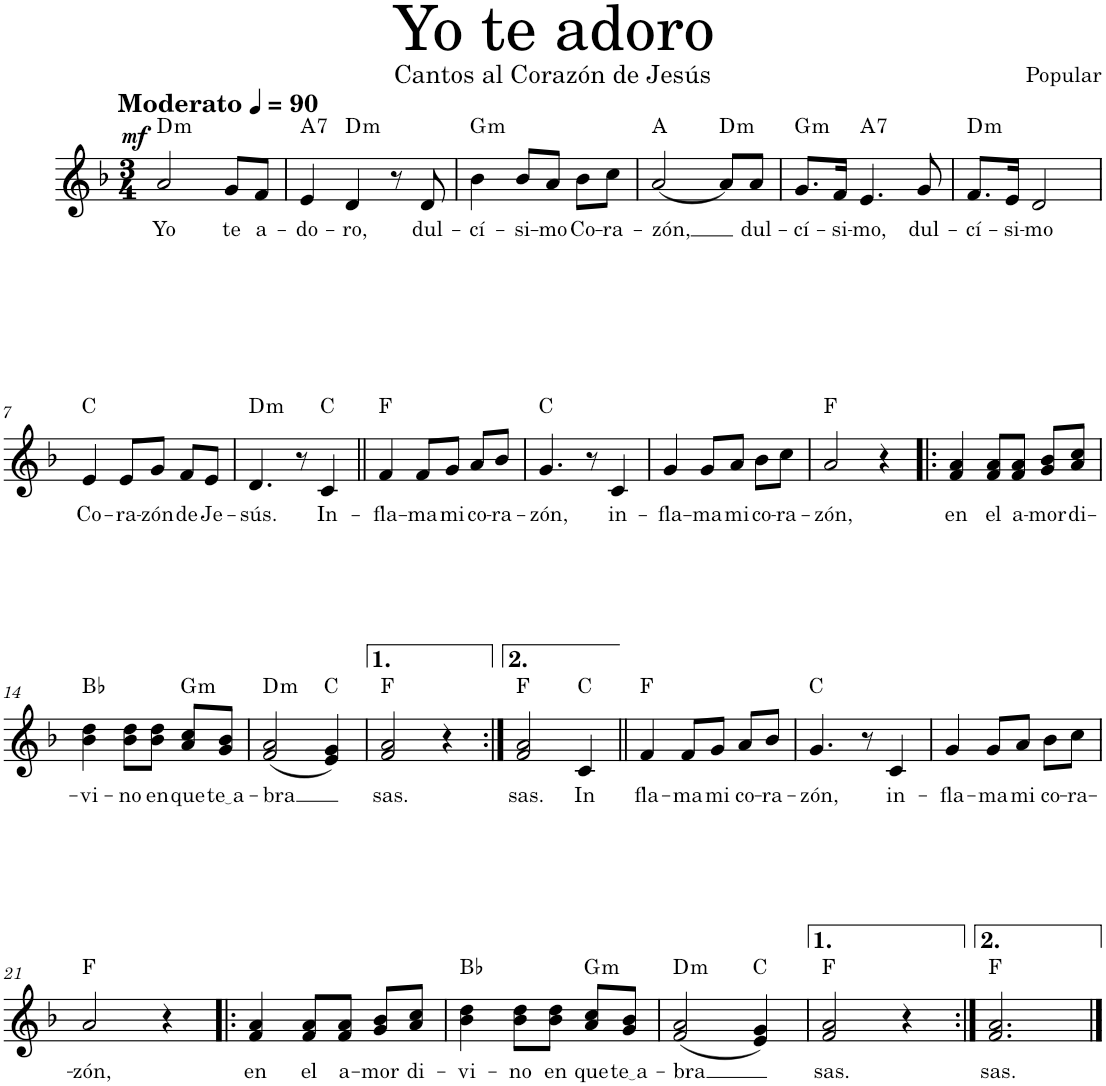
**kern	**text	**dynam	**harte
*part1	*part1	*part1	*part1
*staff1	*staff1	*staff1	*
*I"Soprano	*	*	*
*I'S.	*	*	*
*clefG2	*	*	*
*k[b-]	*	*	*
*M3/4	*	*	*
*MM90	*	*	*
=1	=1	=1	=1
!LO:TX:a:B:t=Moderato	!	!	!
!	!LO:LY:b	!LO:DY:a	!LO:H:kt=m
2a/	Yo	mf	D:min
!	!LO:LY:b	!	!
8g/L	te	.	.
!	!LO:LY:b	!	!
8f/J	a-	.	.
=2	=2	=2	=2
!	!LO:LY:b	!	!LO:H:kt=7
4e/	-do-	.	A:7
!	!LO:LY:b	!	!LO:H:kt=m
4d/	-ro,	.	D:min
8r	.	.	.
!	!LO:LY:b	!	!
8d/	dul-	.	.
=3	=3	=3	=3
!	!LO:LY:b	!	!LO:H:kt=m
4b-\	-cí-	.	G:min
!	!LO:LY:b	!	!
8b-/L	-si-	.	.
!	!LO:LY:b	!	!
8a/J	-mo	.	.
!	!LO:LY:b	!	!
8b-\L	Co-	.	.
!	!LO:LY:b	!	!
8cc\J	-ra-	.	.
=4	=4	=4	=4
!	!LO:LY:b	!	!
[2a/	-zón,	.	A:maj
!	!	!	!LO:H:kt=m
8a/L]	.	.	D:min
!	!LO:LY:b	!	!
8a/J	dul-	.	.
=5	=5	=5	=5
!	!LO:LY:b	!	!LO:H:kt=m
8.g/L	-cí-	.	G:min
!	!LO:LY:b	!	!
16f/Jk	-si-	.	.
!	!LO:LY:b	!	!LO:H:kt=7
4.e/	-mo,	.	A:7
!	!LO:LY:b	!	!
8g/	dul-	.	.
=6	=6	=6	=6
!	!LO:LY:b	!	!LO:H:kt=m
8.f/L	-cí-	.	D:min
!	!LO:LY:b	!	!
16e/Jk	-si-	.	.
!	!LO:LY:b	!	!
2d/	-mo	.	.
!!LO:LB:g=z
=7	=7	=7	=7
!	!LO:LY:b	!	!
4e/	Co-	.	C:maj
!	!LO:LY:b	!	!
8e/L	-ra-	.	.
!	!LO:LY:b	!	!
8g/J	-zón	.	.
!	!LO:LY:b	!	!
8f/L	de	.	.
!	!LO:LY:b	!	!
8e/J	Je-	.	.
=8	=8	=8	=8
!	!LO:LY:b	!	!LO:H:kt=m
4.d/	-sús.	.	D:min
8r	.	.	.
!	!LO:LY:b	!	!
4c/	In-	.	C:maj
=9||	=9||	=9||	=9||
!	!LO:LY:b	!	!
4f/	-fla-	.	F:maj
!	!LO:LY:b	!	!
8f/L	-ma	.	.
!	!LO:LY:b	!	!
8g/J	mi	.	.
!	!LO:LY:b	!	!
8a/L	co-	.	.
!	!LO:LY:b	!	!
8b-/J	-ra-	.	.
=10	=10	=10	=10
!	!LO:LY:b	!	!
4.g/	-zón,	.	C:maj
8r	.	.	.
!	!LO:LY:b	!	!
4c/	in-	.	.
=11	=11	=11	=11
!	!LO:LY:b	!	!
4g/	-fla-	.	.
!	!LO:LY:b	!	!
8g/L	-ma	.	.
!	!LO:LY:b	!	!
8a/J	mi	.	.
!	!LO:LY:b	!	!
8b-\L	co-	.	.
!	!LO:LY:b	!	!
8cc\J	-ra-	.	.
=12	=12	=12	=12
!	!LO:LY:b	!	!
2a/	-zón,	.	F:maj
4r	.	.	.
=13!|:	=13!|:	=13!|:	=13!|:
!	!LO:LY:b	!	!
4f/ 4a/	en	.	.
!	!LO:LY:b	!	!
8f/ 8a/L	el	.	.
!	!LO:LY:b	!	!
8f/ 8a/J	a-	.	.
!	!LO:LY:b	!	!
8g/ 8b-/L	-mor	.	.
!	!LO:LY:b	!	!
8a/ 8cc/J	di-	.	.
!!LO:LB:g=z
=14	=14	=14	=14
!	!LO:LY:b	!	!
4b-\ 4dd\	-vi-	.	Bb:maj
!	!LO:LY:b	!	!
8b-\ 8dd\L	-no	.	.
!	!LO:LY:b	!	!
8b-\ 8dd\J	en	.	.
!	!LO:LY:b	!	!LO:H:kt=m
8a/ 8cc/L	que	.	G:min
!	!LO:LY:b	!	!
8g/ 8b-/J	te a	.	.
=15	=15	=15	=15
!	!LO:LY:b	!	!LO:H:kt=m
(2f/ 2a/	-bra	.	D:min
4e/ 4g/)	.	.	C:maj
=16	=16	=16	=16
!	!LO:LY:b	!	!
2f/ 2a/	sas.	.	F:maj
4r	.	.	.
=17:|!	=17:|!	=17:|!	=17:|!
!	!LO:LY:b	!	!
2f/ 2a/	sas.	.	F:maj
!	!LO:LY:b	!	!
4c/	In	.	C:maj
=18||	=18||	=18||	=18||
!	!LO:LY:b	!	!
4f/	fla-	.	F:maj
!	!LO:LY:b	!	!
8f/L	-ma	.	.
!	!LO:LY:b	!	!
8g/J	mi	.	.
!	!LO:LY:b	!	!
8a/L	co-	.	.
!	!LO:LY:b	!	!
8b-/J	-ra-	.	.
=19	=19	=19	=19
!	!LO:LY:b	!	!
4.g/	-zón,	.	C:maj
8r	.	.	.
!	!LO:LY:b	!	!
4c/	in-	.	.
=20	=20	=20	=20
!	!LO:LY:b	!	!
4g/	-fla-	.	.
!	!LO:LY:b	!	!
8g/L	-ma	.	.
!	!LO:LY:b	!	!
8a/J	mi	.	.
!	!LO:LY:b	!	!
8b-\L	co-	.	.
!	!LO:LY:b	!	!
8cc\J	-ra-	.	.
!!LO:LB:g=z
=21	=21	=21	=21
!	!LO:LY:b	!	!
2a/	-zón,	.	F:maj
4r	.	.	.
=22!|:	=22!|:	=22!|:	=22!|:
!	!LO:LY:b	!	!
4f/ 4a/	en	.	.
!	!LO:LY:b	!	!
8f/ 8a/L	el	.	.
!	!LO:LY:b	!	!
8f/ 8a/J	a-	.	.
!	!LO:LY:b	!	!
8g/ 8b-/L	-mor	.	.
!	!LO:LY:b	!	!
8a/ 8cc/J	di-	.	.
=23	=23	=23	=23
!	!LO:LY:b	!	!
4b-\ 4dd\	-vi-	.	Bb:maj
!	!LO:LY:b	!	!
8b-\ 8dd\L	-no	.	.
!	!LO:LY:b	!	!
8b-\ 8dd\J	en	.	.
!	!LO:LY:b	!	!LO:H:kt=m
8a/ 8cc/L	que	.	G:min
!	!LO:LY:b	!	!
8g/ 8b-/J	te a	.	.
=24	=24	=24	=24
!	!LO:LY:b	!	!LO:H:kt=m
(2f/ 2a/	-bra	.	D:min
4e/ 4g/)	.	.	C:maj
=25	=25	=25	=25
!	!LO:LY:b	!	!
2f/ 2a/	sas.	.	F:maj
4r	.	.	.
=26:|!	=26:|!	=26:|!	=26:|!
!	!LO:LY:b	!	!
2.f/ 2.a/	sas.	.	F:maj
==	==	==	==
*-	*-	*-	*-
